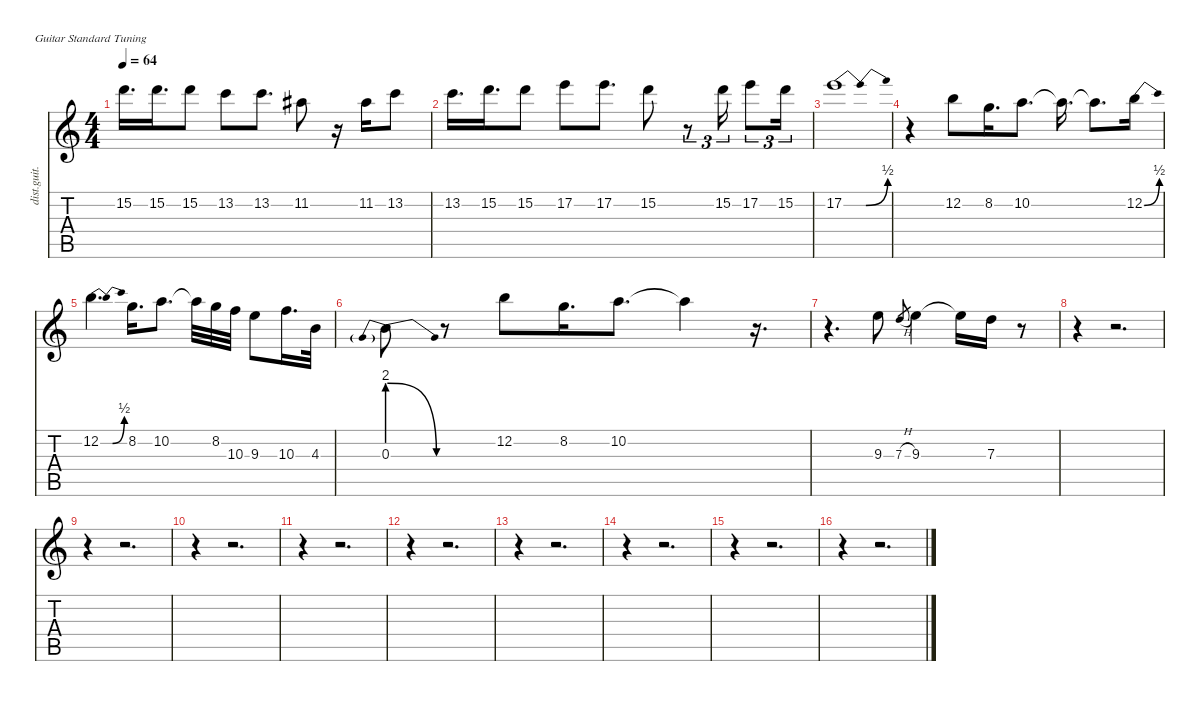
\defaultSystemsLayout 4
\hideDynamics
\bracketExtendMode nobrackets
\otherSystemsTrackNameOrientation horizontal
\track ("guitare solo" "dist.guit.") {instrument distortionguitar}
\staff {score tabs}
\tuning (E4 B3 G3 D3 A2 E2)
\ts (4 4)
\tempo 64
\clef g2
\ks c
15.2.16{d dy f beam Down} 15.2.16{d beam Down} 15.2.8{beam Down} 13.2.8{beam Down} 13.2.8{d beam Down} 11.2{acc #}.8{beam Down} r.16{beam Down} 11.2{acc #}.16{beam Down} 13.2.8{beam Down} |
13.2.16{d beam Down} 15.2.16{d beam Down} 15.2.8{beam Down} 17.2.8{beam Down} 17.2.8{d beam Down} 15.2.8{beam Down} r.8{tu (3 2) beam Down} 15.2.16{tu (3 2) beam Down} 17.2.8{tu (3 2) beam Down} 15.2.16{tu (3 2) beam Down} |
17.2{be (bendrelease 0 0 12 2 54 2 3 0)}.1{beam Down} |
r.4{beam Down} 12.2.8{beam Down} 8.2.16{d beam Down} 10.2.8{d beam Down} 10.2{t}.16{d beam Down} 10.2{t}.8{d beam Down} 12.2{be (bend 0 0 30 2)}.16{beam Down} |
12.2{be (bendrelease 0 0 15 2 39.999998399999996 2 4.999999799999999 0)}.4{d beam Down} 8.2.16{d beam Down} 10.2.8{d beam Down} 10.2{t}.32{beam Down} 8.2.32{beam Down} 10.3.32{beam Down} 9.3.8{beam Down} 10.3.16{d beam Down} 4.3.32{beam Down} |
0.3{be (prebendrelease 0 8 60 0)}.8{beam Down} r.8{beam Down} 12.2.8{beam Down} 8.2.16{d beam Down} 10.2.8{d beam Down} 10.2{t}.4{beam Down} r.16{d beam Down} |
r.4{d beam Down} 9.3.8{beam Down} 7.3{h}.8{gr dy mf beam Up} 9.3.4{dy f beam Down} 9.3{t}.16{beam Down} 7.3.16{beam Down} r.8{beam Down} |
r.4{beam Down} r.2{d beam Down} |
r.4{beam Down} r.2{d beam Down} |
r.4{beam Down} r.2{d beam Down} |
r.4{beam Down} r.2{d beam Down} |
r.4{beam Down} r.2{d beam Down} |
r.4{beam Down} r.2{d beam Down} |
r.4{beam Down} r.2{d beam Down} |
r.4{beam Down} r.2{d beam Down} |
r.4{beam Down} r.2{d beam Down}
